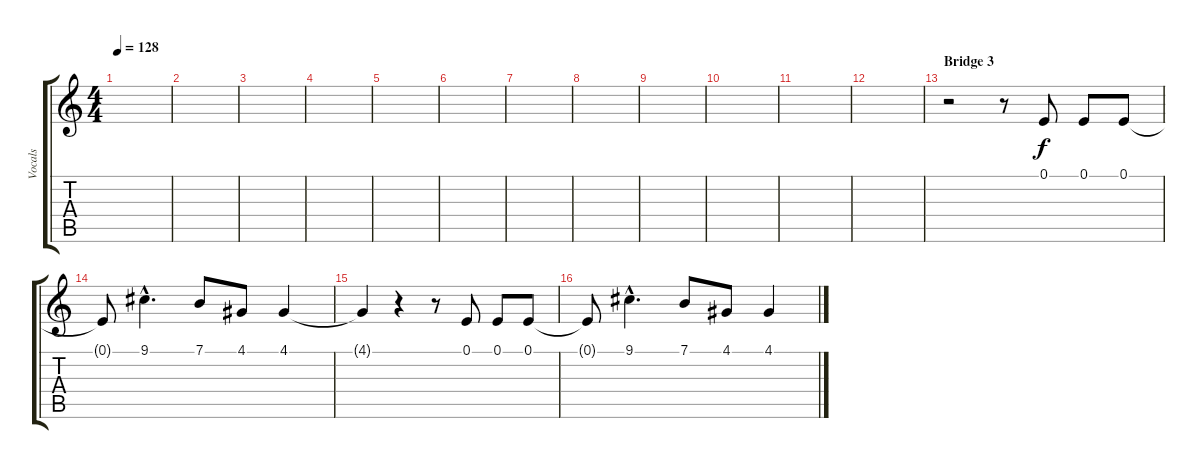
\track ("Vocals" "Vocals") {instrument tenorsax}
\staff {score tabs}
\tuning (E4 B3 G3 D3 A2 E2) {hide}
\ts (4 4)
\tempo 128
\clef g2
\ks c
|
|
|
|
|
|
|
|
|
|
|
|
\section ("" "Bridge 3")
r.2 r.8 0.1.8 0.1.8 0.1.8 |
0.1{t}.8 9.1{hac}.4{d} 7.1.8 4.1.8 4.1.4 |
4.1{t}.4 r.4 r.8 0.1.8 0.1.8 0.1.8 |
0.1{t}.8 9.1{hac}.4{d} 7.1.8 4.1.8 4.1.4
